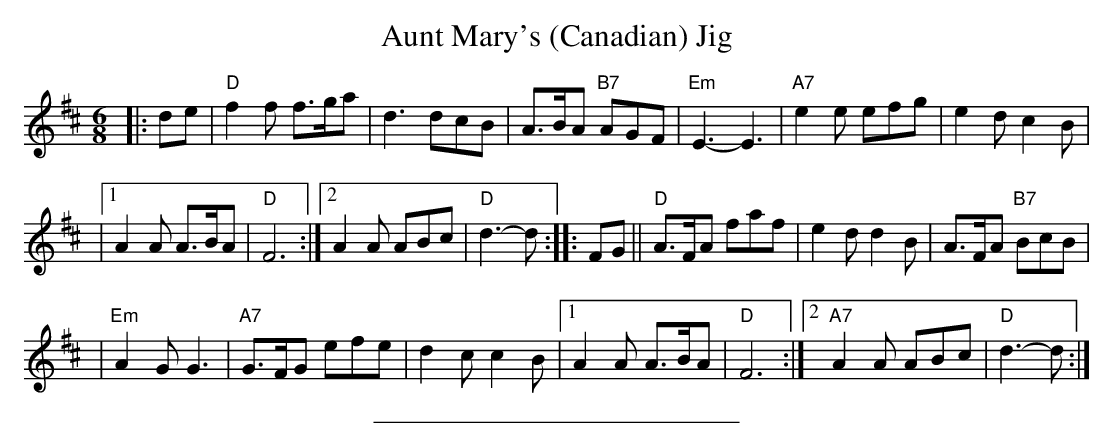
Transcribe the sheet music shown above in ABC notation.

X:1
T: Aunt Mary's (Canadian) Jig
M: 6/8
L: 1/8
K: D
|: de | "D"f2f f>ga | d3 dcB | A>BA "B7"AGF | "Em"E3- E3 |  "A7"e2e efg | e2d c2B |
|1 A2A A>BA | "D"F6 :|2 A2A ABc | "D"d3- d :: FG || "D"A>FA faf | e2d d2B | A>FA "B7"BcB |
| "Em"A2G G3 |  "A7"G>FG efe | d2c c2B |1 A2A A>BA | "D"F6 :|2 "A7"A2A ABc | "D"d3- d :|
%%sep 5 5 234
K:C
x8 x8 x8 x8 |
x8 x8 x8 x8 |
x8 x8 x8 x8 |
x8 x8 x8 x8 |
